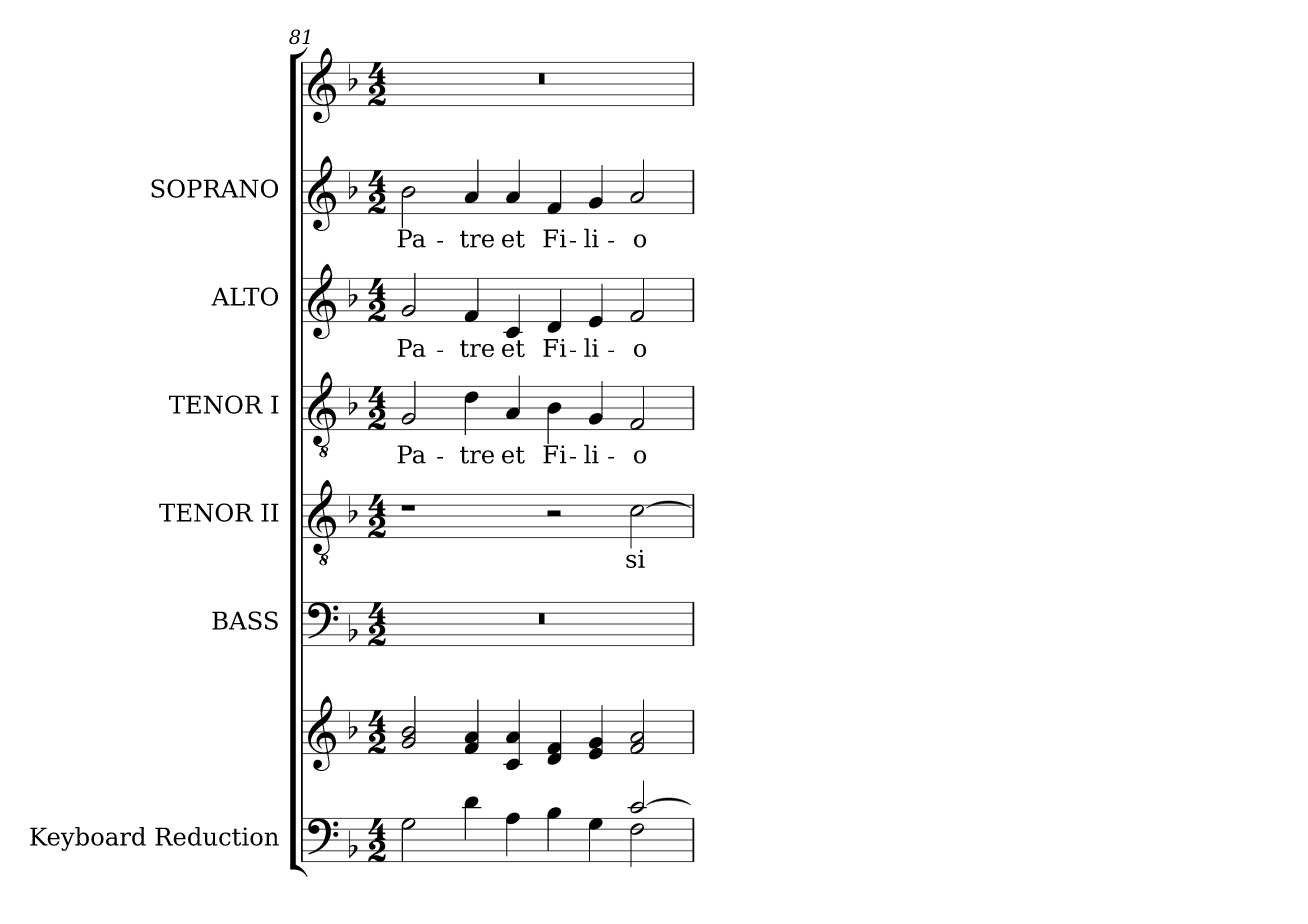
**kern	**kern	**kern	**kern	**text	**kern	**text	**kern	**text	**kern	**text	**kern
*part7	*part7	*part6	*part5	*part5	*part4	*part4	*part3	*part3	*part2	*part2	*part1
*staff8	*staff7	*staff6	*staff5	*staff5	*staff4	*staff4	*staff3	*staff3	*staff2	*staff2	*staff1
*I"Keyboard Reduction	*	*I"BASS	*I"TENOR II	*	*I"TENOR I	*	*I"ALTO	*	*I"SOPRANO	*	*
*I'Reduc.	*	*I'B.	*I'T. II	*	*I'T. I	*	*I'A.	*	*I'S.	*	*
*clefF4	*clefG2	*clefF4	*clefGv2	*	*clefGv2	*	*clefG2	*	*clefG2	*	*clefG2
*	*	*	*ITrd7c12	*	*ITrd7c12	*	*	*	*	*	*
*k[b-]	*k[b-]	*k[b-]	*k[b-]	*	*k[b-]	*	*k[b-]	*	*k[b-]	*	*k[b-]
*F:	*F:	*F:	*F:	*	*F:	*	*F:	*	*F:	*	*F:
*M4/2	*M4/2	*M4/2	*M4/2	*	*M4/2	*	*M4/2	*	*M4/2	*	*M4/2
=81	=81	=81	=81	=81	=81	=81	=81	=81	=81	=81	=81
*^	*	*	*	*	*	*	*	*	*	*	*
!	!	!	!LO:N:vis=1	!	!	!	!	!	!	!	!	!
!	!	!	!	!	!	!	!LO:LY:b:color=#000000	!	!	!	!	!
!	!	!	!	!	!	!	!	!	!LO:LY:b:color=#000000	!	!	!
!	!	!	!	!	!	!	!	!	!	!	!LO:LY:b:color=#000000	!LO:N:vis=1
1ryy	2Gi\	2gi/ 2b-i	0r	1r	.	2GGi/	Pa-	2gi/	Pa-	2b-i\	Pa-	0r
!	!	!	!	!	!	!	!LO:LY:b:color=#000000	!	!	!	!	!
!	!	!	!	!	!	!	!	!	!LO:LY:b:color=#000000	!	!	!
!	!	!	!	!	!	!	!	!	!	!	!LO:LY:b:color=#000000	!
.	4di\	4fi/ 4ai	.	.	.	4Di\	-tre	4fi/	-tre	4ai/	-tre	.
!	!	!	!	!	!	!	!LO:LY:b:color=#000000	!	!	!	!	!
!	!	!	!	!	!	!	!	!	!LO:LY:b:color=#000000	!	!	!
!	!	!	!	!	!	!	!	!	!	!	!LO:LY:b:color=#000000	!
.	4Ai\	4ci/ 4ai	.	.	.	4AAi/	et	4ci/	et	4ai/	et	.
!	!	!	!	!	!	!	!LO:LY:b:color=#000000	!	!	!	!	!
!	!	!	!	!	!	!	!	!	!LO:LY:b:color=#000000	!	!	!
!	!	!	!	!	!	!	!	!	!	!	!LO:LY:b:color=#000000	!
2ryy	4B-i\	4di/ 4fi	.	2r	.	4BB-i\	Fi-	4di/	Fi-	4fi/	Fi-	.
!	!	!	!	!	!	!	!LO:LY:b:color=#000000	!	!	!	!	!
!	!	!	!	!	!	!	!	!	!LO:LY:b:color=#000000	!	!	!
!	!	!	!	!	!	!	!	!	!	!	!LO:LY:b:color=#000000	!
.	4Gi\	4ei/ 4gi	.	.	.	4GGi/	-li-	4ei/	-li-	4gi/	-li-	.
!	!	!	!	!	!LO:LY:b:color=#000000	!	!	!	!	!	!	!
!	!	!	!	!	!	!	!LO:LY:b:color=#000000	!	!	!	!	!
!	!	!	!	!	!	!	!	!	!LO:LY:b:color=#000000	!	!	!
!	!	!	!	!	!	!	!	!	!	!	!LO:LY:b:color=#000000	!
[2ci/	2Fi\	2fi/ 2ai	.	[2Ci\	si-	2FFi/	-o	2fi/	-o	2ai/	-o	.
*v	*v	*	*	*	*	*	*	*	*	*	*	*
=	=	=	=	=	=	=	=	=	=	=	=
*-	*-	*-	*-	*-	*-	*-	*-	*-	*-	*-	*-
